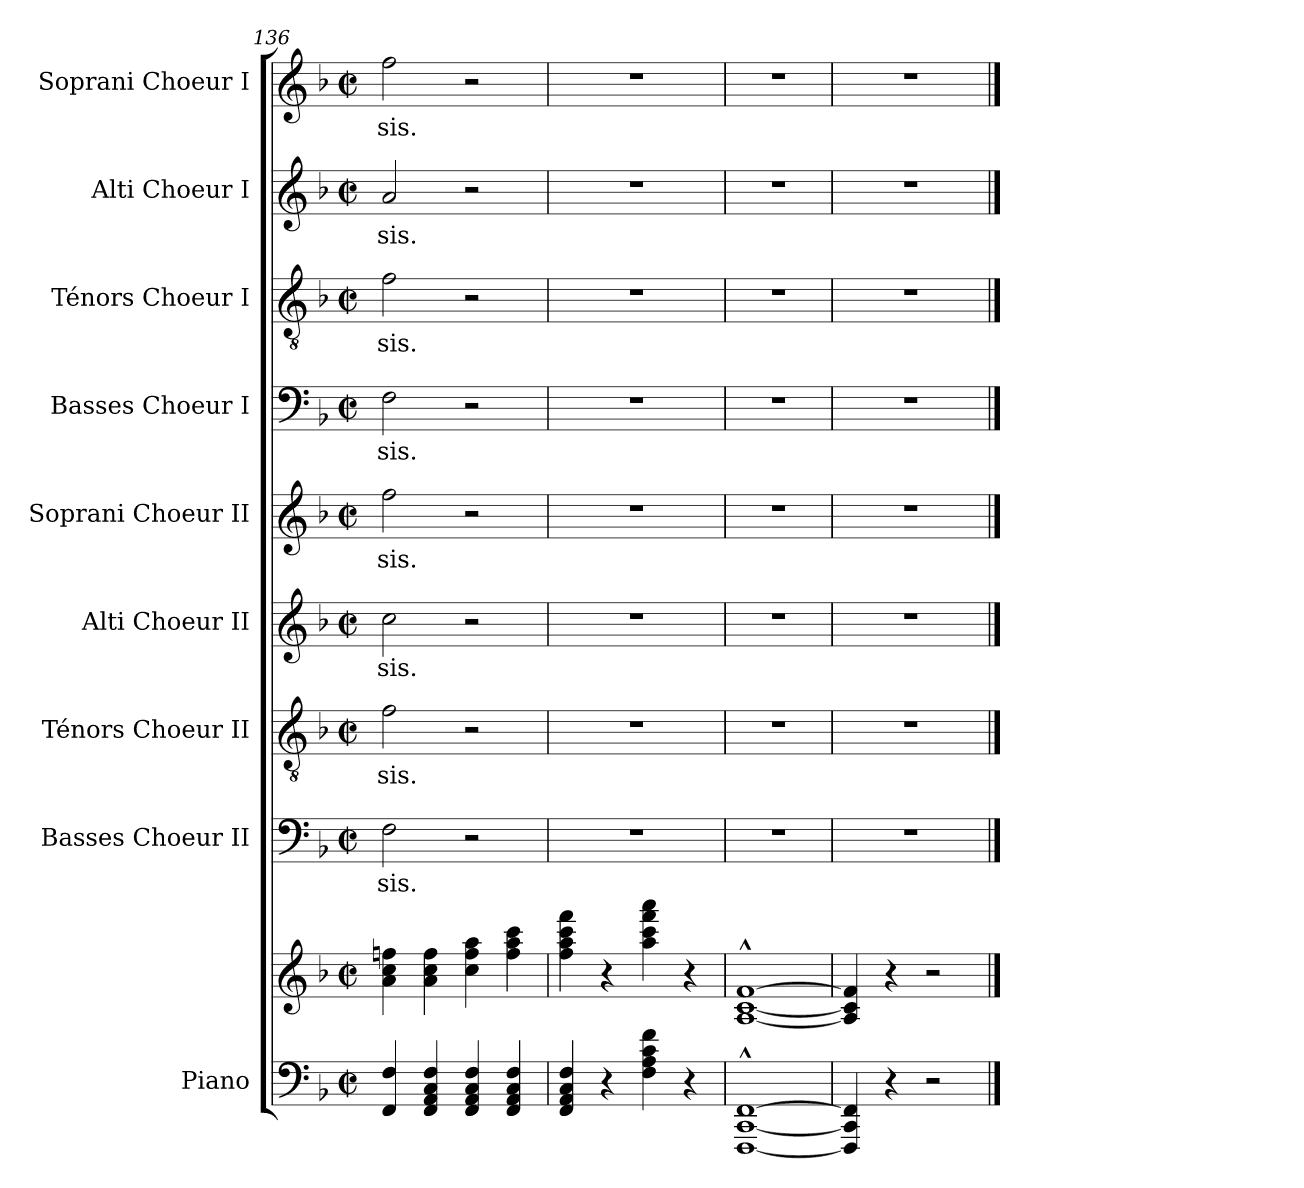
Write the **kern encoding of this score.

**kern	**kern	**kern	**text	**kern	**text	**kern	**text	**kern	**text	**kern	**text	**kern	**text	**kern	**text	**kern	**text
*part9	*part9	*part8	*part8	*part7	*part7	*part6	*part6	*part5	*part5	*part4	*part4	*part3	*part3	*part2	*part2	*part1	*part1
*staff10	*staff9	*staff8	*staff8	*staff7	*staff7	*staff6	*staff6	*staff5	*staff5	*staff4	*staff4	*staff3	*staff3	*staff2	*staff2	*staff1	*staff1
*I"Piano	*	*I"Basses Choeur II	*	*I"Ténors Choeur II	*	*I"Alti Choeur II	*	*I"Soprani Choeur II	*	*I"Basses Choeur I	*	*I"Ténors Choeur I	*	*I"Alti Choeur I	*	*I"Soprani Choeur I	*
*I'Pia.	*	*I'B.2	*	*I'T.2	*	*I'A.2	*	*I'S.2	*	*I'B.1	*	*I'T.1	*	*I'A.1	*	*I'S.1	*
*clefF4	*clefG2	*clefF4	*	*clefGv2	*	*clefG2	*	*clefG2	*	*clefF4	*	*clefGv2	*	*clefG2	*	*clefG2	*
*k[b-]	*k[b-]	*k[b-]	*	*k[b-]	*	*k[b-]	*	*k[b-]	*	*k[b-]	*	*k[b-]	*	*k[b-]	*	*k[b-]	*
*M2/2	*M2/2	*M2/2	*	*M2/2	*	*M2/2	*	*M2/2	*	*M2/2	*	*M2/2	*	*M2/2	*	*M2/2	*
*met(c|)	*met(c|)	*met(c|)	*	*met(c|)	*	*met(c|)	*	*met(c|)	*	*met(c|)	*	*met(c|)	*	*met(c|)	*	*met(c|)	*
=136	=136	=136	=136	=136	=136	=136	=136	=136	=136	=136	=136	=136	=136	=136	=136	=136	=136
4FF/ 4F/	4a\ 4cc\ 4ffn\	2F\	-sis.	2f\	-sis.	2cc\	-sis.	2ff\	-sis.	2F\	-sis.	2f\	-sis.	2a/	-sis.	2ff\	-sis.
4FF/ 4AA/ 4C/ 4F/	4a\ 4cc\ 4ff\	.	.	.	.	.	.	.	.	.	.	.	.	.	.	.	.
4FF/ 4AA/ 4C/ 4F/	4cc\ 4ff\ 4aa\	2r	.	2r	.	2r	.	2r	.	2r	.	2r	.	2r	.	2r	.
4FF/ 4AA/ 4C/ 4F/	4ff\ 4aa\ 4ccc\	.	.	.	.	.	.	.	.	.	.	.	.	.	.	.	.
=137	=137	=137	=137	=137	=137	=137	=137	=137	=137	=137	=137	=137	=137	=137	=137	=137	=137
4FF/ 4AA/ 4C/ 4F/	4ff\ 4aa\ 4ccc\ 4fff\	1r	.	1r	.	1r	.	1r	.	1r	.	1r	.	1r	.	1r	.
4r	4r	.	.	.	.	.	.	.	.	.	.	.	.	.	.	.	.
4F\ 4A\ 4c\ 4f\	4aa\ 4ccc\ 4fff\ 4aaa\	.	.	.	.	.	.	.	.	.	.	.	.	.	.	.	.
4r	4r	.	.	.	.	.	.	.	.	.	.	.	.	.	.	.	.
=138	=138	=138	=138	=138	=138	=138	=138	=138	=138	=138	=138	=138	=138	=138	=138	=138	=138
[1FFF^^ [1CC^^ [1FF^^	[1A^^ [1c^^ [1f^^	1r	.	1r	.	1r	.	1r	.	1r	.	1r	.	1r	.	1r	.
=139	=139	=139	=139	=139	=139	=139	=139	=139	=139	=139	=139	=139	=139	=139	=139	=139	=139
4FFF/] 4CC/] 4FF/]	4A/] 4c/] 4f/]	1r	.	1r	.	1r	.	1r	.	1r	.	1r	.	1r	.	1r	.
4r	4r	.	.	.	.	.	.	.	.	.	.	.	.	.	.	.	.
2r	2r	.	.	.	.	.	.	.	.	.	.	.	.	.	.	.	.
==	==	==	==	==	==	==	==	==	==	==	==	==	==	==	==	==	==
*-	*-	*-	*-	*-	*-	*-	*-	*-	*-	*-	*-	*-	*-	*-	*-	*-	*-
